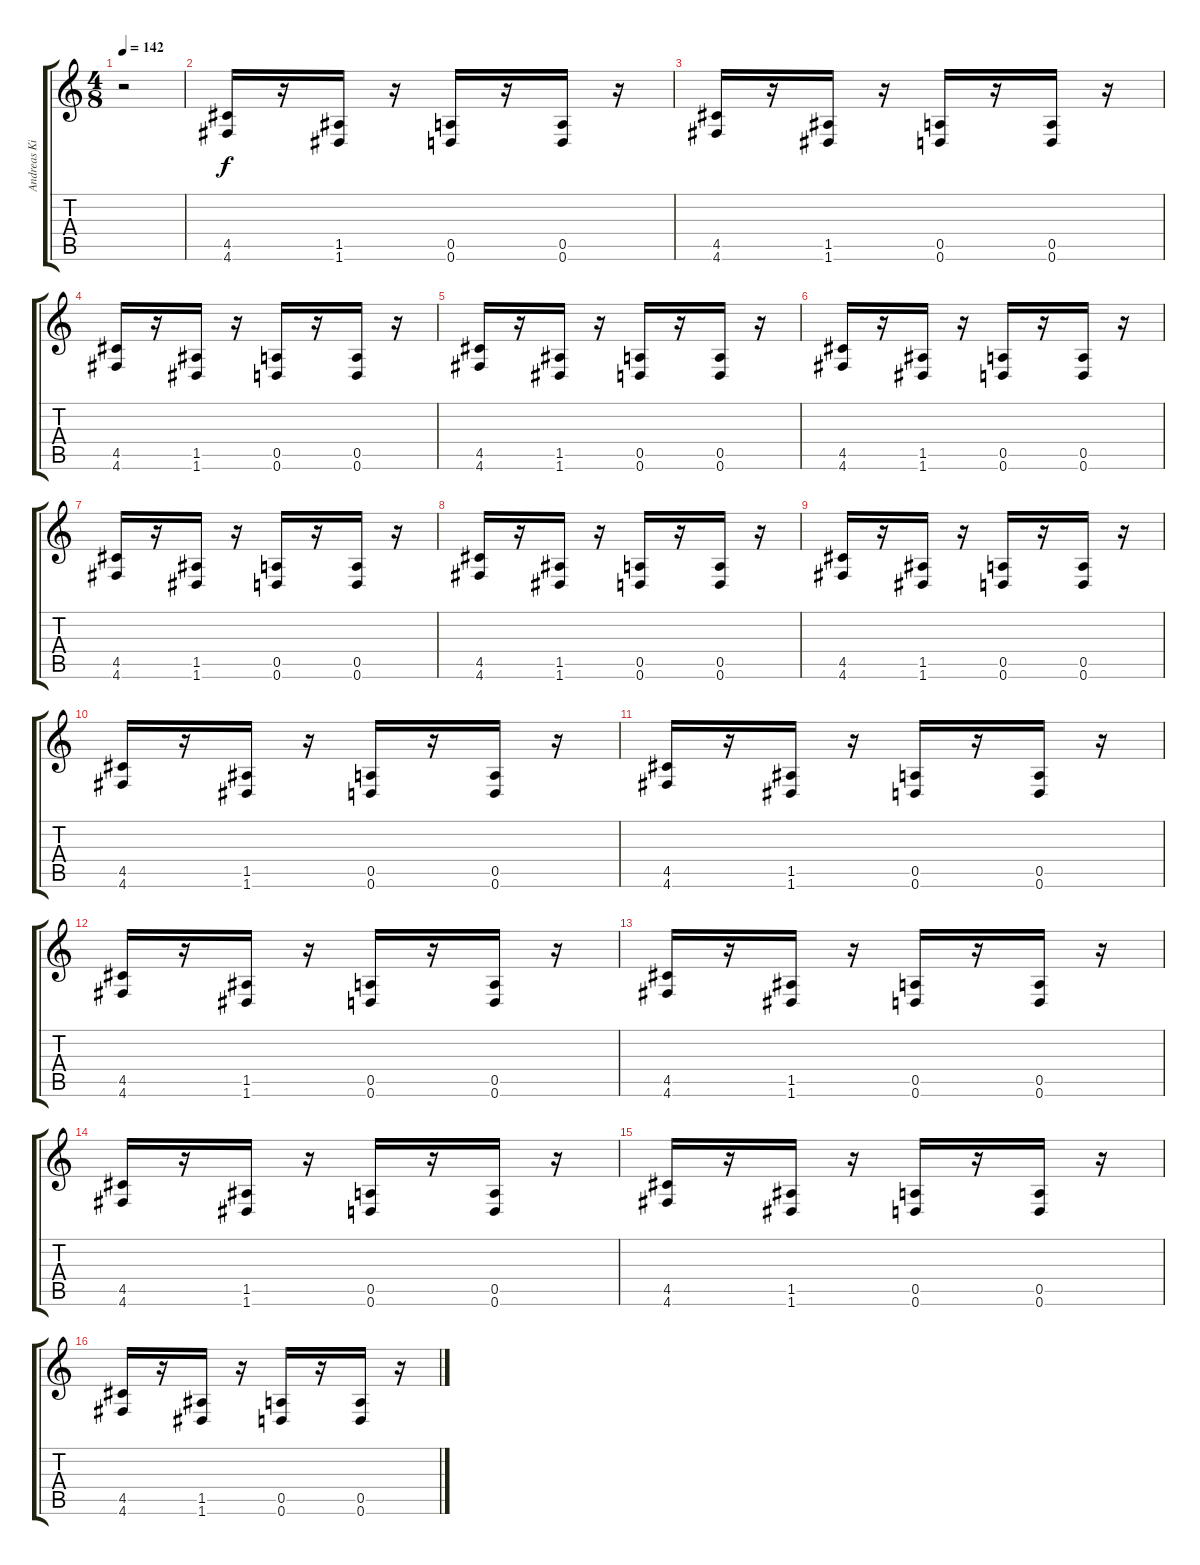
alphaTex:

\track ("Andreas Kisser" "Andreas Ki") {instrument distortionguitar}
\staff {score tabs}
\tuning (E4 B3 G3 D3 A2 D2) {hide}
\ts (4 8)
\tempo 142
\clef g2
\ks c
r.2{dy f} |
(4.5 4.6).16 r.16 (1.5 1.6).16 r.16 (0.5 0.6).16 r.16 (0.5 0.6).16 r.16 |
(4.5 4.6).16 r.16 (1.5 1.6).16 r.16 (0.5 0.6).16 r.16 (0.5 0.6).16 r.16 |
(4.5 4.6).16 r.16 (1.5 1.6).16 r.16 (0.5 0.6).16 r.16 (0.5 0.6).16 r.16 |
(4.5 4.6).16 r.16 (1.5 1.6).16 r.16 (0.5 0.6).16 r.16 (0.5 0.6).16 r.16 |
(4.5 4.6).16 r.16 (1.5 1.6).16 r.16 (0.5 0.6).16 r.16 (0.5 0.6).16 r.16 |
(4.5 4.6).16 r.16 (1.5 1.6).16 r.16 (0.5 0.6).16 r.16 (0.5 0.6).16 r.16 |
(4.5 4.6).16 r.16 (1.5 1.6).16 r.16 (0.5 0.6).16 r.16 (0.5 0.6).16 r.16 |
(4.5 4.6).16 r.16 (1.5 1.6).16 r.16 (0.5 0.6).16 r.16 (0.5 0.6).16 r.16 |
(4.5 4.6).16 r.16 (1.5 1.6).16 r.16 (0.5 0.6).16 r.16 (0.5 0.6).16 r.16 |
(4.5 4.6).16 r.16 (1.5 1.6).16 r.16 (0.5 0.6).16 r.16 (0.5 0.6).16 r.16 |
(4.5 4.6).16 r.16 (1.5 1.6).16 r.16 (0.5 0.6).16 r.16 (0.5 0.6).16 r.16 |
(4.5 4.6).16 r.16 (1.5 1.6).16 r.16 (0.5 0.6).16 r.16 (0.5 0.6).16 r.16 |
(4.5 4.6).16 r.16 (1.5 1.6).16 r.16 (0.5 0.6).16 r.16 (0.5 0.6).16 r.16 |
(4.5 4.6).16 r.16 (1.5 1.6).16 r.16 (0.5 0.6).16 r.16 (0.5 0.6).16 r.16 |
(4.5 4.6).16 r.16 (1.5 1.6).16 r.16 (0.5 0.6).16 r.16 (0.5 0.6).16 r.16
